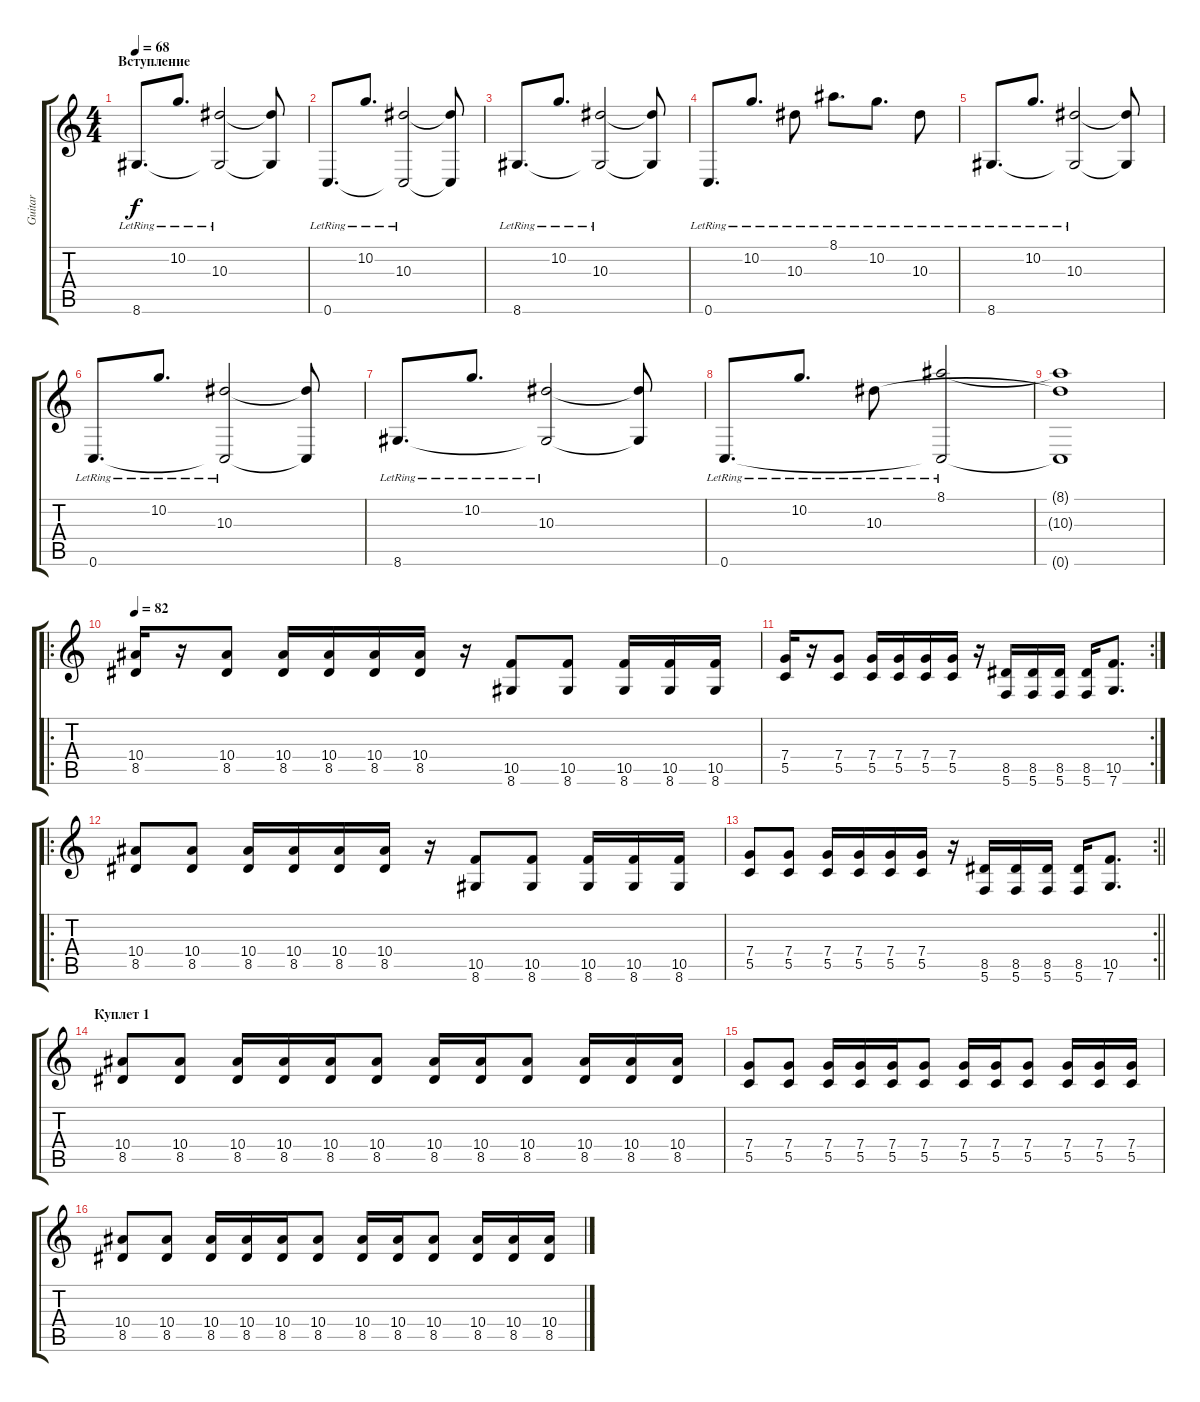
\track ("Guitar" "Guitar") {instrument electricguitarclean}
\staff {score tabs}
\tuning (D4 A3 F3 C3 G2 C2) {hide}
\ts (4 4)
\section ("" "Вступление")
\tempo 68
\clef g2
\ks c
8.6{lr}.8{d dy f instrument electricguitarclean} 10.2{lr}.8{d} (10.3{lr} 8.6{t}).2 (10.3{t} 8.6{t}).8 |
0.6{lr}.8{d} 10.2{lr}.8{d} (10.3{lr} 0.6{t}).2 (10.3{t} 0.6{t}).8 |
8.6{lr}.8{d} 10.2{lr}.8{d} (10.3{lr} 8.6{t}).2 (10.3{t} 8.6{t}).8 |
0.6{lr}.8{d} 10.2{lr}.8{d} 10.3{lr}.8 8.1{lr}.8{d} 10.2{lr}.8{d} 10.3{lr}.8 |
8.6{lr}.8{d} 10.2{lr}.8{d} (10.3{lr} 8.6{t}).2 (10.3{t} 8.6{t}).8 |
0.6{lr}.8{d} 10.2{lr}.8{d} (10.3{lr} 0.6{t}).2 (10.3{t} 0.6{t}).8 |
8.6{lr}.8{d} 10.2{lr}.8{d} (10.3{lr} 8.6{t}).2 (10.3{t} 8.6{t}).8 |
0.6{lr}.8{d} 10.2{lr}.8{d} 10.3{lr}.8 (8.1{lr} 0.6{t}).2 |
(8.1{t} 10.3{t} 0.6{t}).1 |
\ro
\tempo 82
(10.4 8.5).16{instrument overdrivenguitar} r.16 (10.4 8.5).8 (10.4 8.5).16 (10.4 8.5).16 (10.4 8.5).16 (10.4 8.5).16 r.16 (10.5 8.6).8 (10.5 8.6).8 (10.5 8.6).16 (10.5 8.6).16 (10.5 8.6).16 |
\rc 2
(7.4 5.5).16 r.16 (7.4 5.5).8 (7.4 5.5).16 (7.4 5.5).16 (7.4 5.5).16 (7.4 5.5).16 r.16 (8.5 5.6).16 (8.5 5.6).16 (8.5 5.6).16 (8.5 5.6).16 (10.5 7.6).8{d} |
\ro
(10.4 8.5).8{instrument distortionguitar} (10.4 8.5).8 (10.4 8.5).16 (10.4 8.5).16 (10.4 8.5).16 (10.4 8.5).16 r.16 (10.5 8.6).8 (10.5 8.6).8 (10.5 8.6).16 (10.5 8.6).16 (10.5 8.6).16 |
\rc 2
\barLineRight lightlight
(7.4 5.5).8 (7.4 5.5).8 (7.4 5.5).16 (7.4 5.5).16 (7.4 5.5).16 (7.4 5.5).16 r.16 (8.5 5.6).16 (8.5 5.6).16 (8.5 5.6).16 (8.5 5.6).16 (10.5 7.6).8{d} |
\section ("" "Куплет 1")
(10.4 8.5).8{instrument electricguitarclean} (10.4 8.5).8 (10.4 8.5).16 (10.4 8.5).16 (10.4 8.5).16 (10.4 8.5).8 (10.4 8.5).16 (10.4 8.5).16 (10.4 8.5).8 (10.4 8.5).16 (10.4 8.5).16 (10.4 8.5).16 |
(7.4 5.5).8 (7.4 5.5).8 (7.4 5.5).16 (7.4 5.5).16 (7.4 5.5).16 (7.4 5.5).8 (7.4 5.5).16 (7.4 5.5).16 (7.4 5.5).8 (7.4 5.5).16 (7.4 5.5).16 (7.4 5.5).16 |
(10.4 8.5).8 (10.4 8.5).8 (10.4 8.5).16 (10.4 8.5).16 (10.4 8.5).16 (10.4 8.5).8 (10.4 8.5).16 (10.4 8.5).16 (10.4 8.5).8 (10.4 8.5).16 (10.4 8.5).16 (10.4 8.5).16
